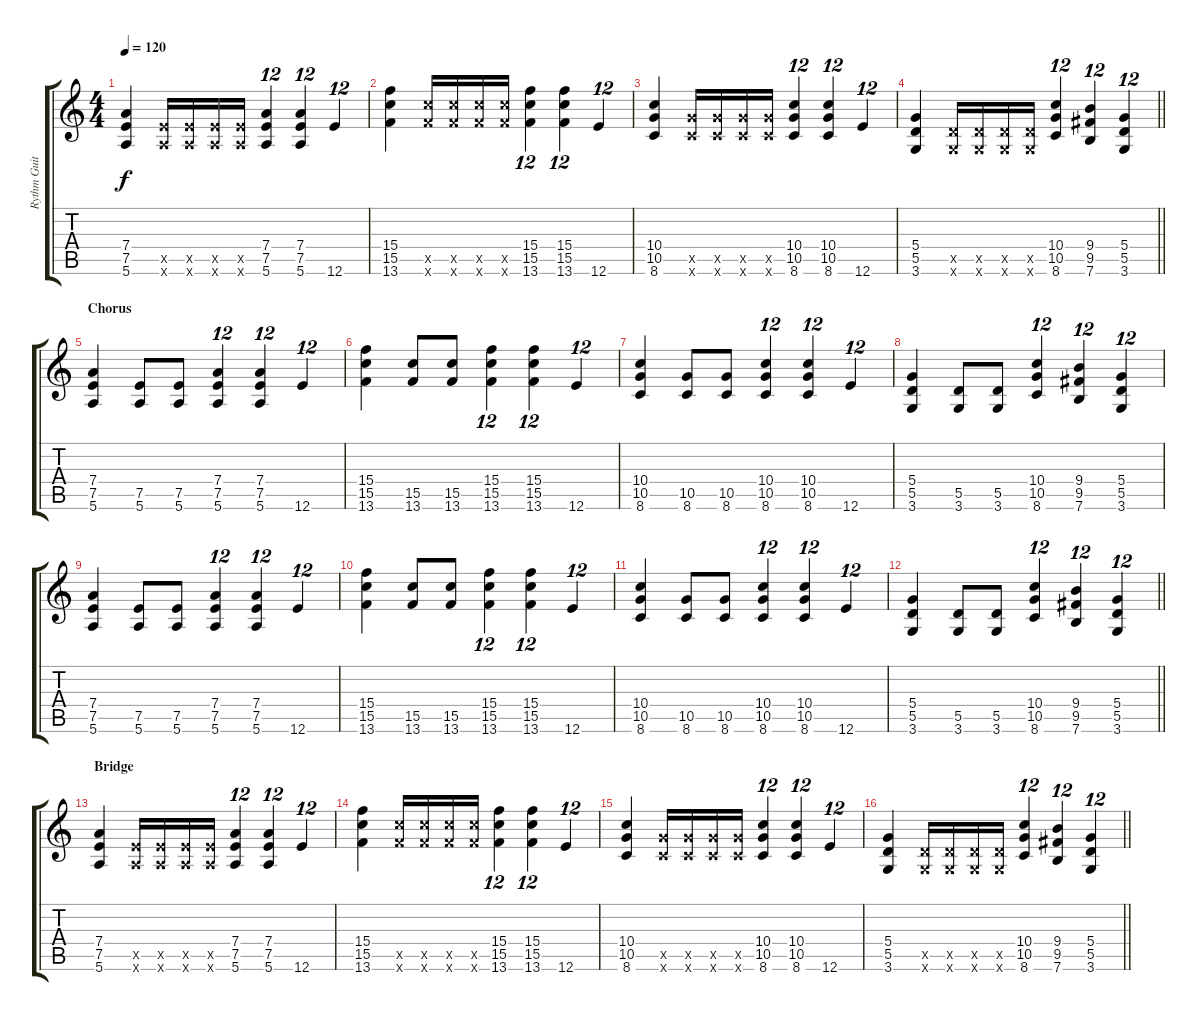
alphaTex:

\track ("Rythm Guitar 1" "Rythm Guit") {instrument distortionguitar}
\staff {score tabs}
\tuning (E4 B3 G3 D3 A2 E2) {hide}
\ts (4 4)
\tempo 120
\clef g2
\ks c
(7.4 7.5 5.6).4{dy f} (7.5{x} 5.6{x}).16 (7.5{x} 5.6{x}).16 (7.5{x} 5.6{x}).16 (7.5{x} 5.6{x}).16 (7.4 7.5 5.6).4{tu (12 8)} (7.4 7.5 5.6).4{tu (12 8)} 12.6.4{tu (12 8)} |
(15.4 15.5 13.6).4 (15.5{x} 13.6{x}).16 (15.5{x} 13.6{x}).16 (15.5{x} 13.6{x}).16 (15.5{x} 13.6{x}).16 (15.4 15.5 13.6).4{tu (12 8)} (15.4 15.5 13.6).4{tu (12 8)} 12.6.4{tu (12 8)} |
(10.4 10.5 8.6).4 (10.5{x} 8.6{x}).16 (10.5{x} 8.6{x}).16 (10.5{x} 8.6{x}).16 (10.5{x} 8.6{x}).16 (10.4 10.5 8.6).4{tu (12 8)} (10.4 10.5 8.6).4{tu (12 8)} 12.6.4{tu (12 8)} |
\barLineRight lightlight
(5.4 5.5 3.6).4 (5.5{x} 3.6{x}).16 (5.5{x} 3.6{x}).16 (5.5{x} 3.6{x}).16 (5.5{x} 3.6{x}).16 (10.4 10.5 8.6).4{tu (12 8)} (9.4 9.5 7.6).4{tu (12 8)} (5.4 5.5 3.6).4{tu (12 8)} |
\section ("" "Chorus")
(7.4 7.5 5.6).4 (7.5 5.6).8 (7.5 5.6).8 (7.4 7.5 5.6).4{tu (12 8)} (7.4 7.5 5.6).4{tu (12 8)} 12.6.4{tu (12 8)} |
(15.4 15.5 13.6).4 (15.5 13.6).8 (15.5 13.6).8 (15.4 15.5 13.6).4{tu (12 8)} (15.4 15.5 13.6).4{tu (12 8)} 12.6.4{tu (12 8)} |
(10.4 10.5 8.6).4 (10.5 8.6).8 (10.5 8.6).8 (10.4 10.5 8.6).4{tu (12 8)} (10.4 10.5 8.6).4{tu (12 8)} 12.6.4{tu (12 8)} |
(5.4 5.5 3.6).4 (5.5 3.6).8 (5.5 3.6).8 (10.4 10.5 8.6).4{tu (12 8)} (9.4 9.5 7.6).4{tu (12 8)} (5.4 5.5 3.6).4{tu (12 8)} |
(7.4 7.5 5.6).4 (7.5 5.6).8 (7.5 5.6).8 (7.4 7.5 5.6).4{tu (12 8)} (7.4 7.5 5.6).4{tu (12 8)} 12.6.4{tu (12 8)} |
(15.4 15.5 13.6).4 (15.5 13.6).8 (15.5 13.6).8 (15.4 15.5 13.6).4{tu (12 8)} (15.4 15.5 13.6).4{tu (12 8)} 12.6.4{tu (12 8)} |
(10.4 10.5 8.6).4 (10.5 8.6).8 (10.5 8.6).8 (10.4 10.5 8.6).4{tu (12 8)} (10.4 10.5 8.6).4{tu (12 8)} 12.6.4{tu (12 8)} |
\barLineRight lightlight
(5.4 5.5 3.6).4 (5.5 3.6).8 (5.5 3.6).8 (10.4 10.5 8.6).4{tu (12 8)} (9.4 9.5 7.6).4{tu (12 8)} (5.4 5.5 3.6).4{tu (12 8)} |
\section ("" "Bridge")
(7.4 7.5 5.6).4 (7.5{x} 5.6{x}).16 (7.5{x} 5.6{x}).16 (7.5{x} 5.6{x}).16 (7.5{x} 5.6{x}).16 (7.4 7.5 5.6).4{tu (12 8)} (7.4 7.5 5.6).4{tu (12 8)} 12.6.4{tu (12 8)} |
(15.4 15.5 13.6).4 (15.5{x} 13.6{x}).16 (15.5{x} 13.6{x}).16 (15.5{x} 13.6{x}).16 (15.5{x} 13.6{x}).16 (15.4 15.5 13.6).4{tu (12 8)} (15.4 15.5 13.6).4{tu (12 8)} 12.6.4{tu (12 8)} |
(10.4 10.5 8.6).4 (10.5{x} 8.6{x}).16 (10.5{x} 8.6{x}).16 (10.5{x} 8.6{x}).16 (10.5{x} 8.6{x}).16 (10.4 10.5 8.6).4{tu (12 8)} (10.4 10.5 8.6).4{tu (12 8)} 12.6.4{tu (12 8)} |
\barLineRight lightlight
(5.4 5.5 3.6).4 (5.5{x} 3.6{x}).16 (5.5{x} 3.6{x}).16 (5.5{x} 3.6{x}).16 (5.5{x} 3.6{x}).16 (10.4 10.5 8.6).4{tu (12 8)} (9.4 9.5 7.6).4{tu (12 8)} (5.4 5.5 3.6).4{tu (12 8)}
